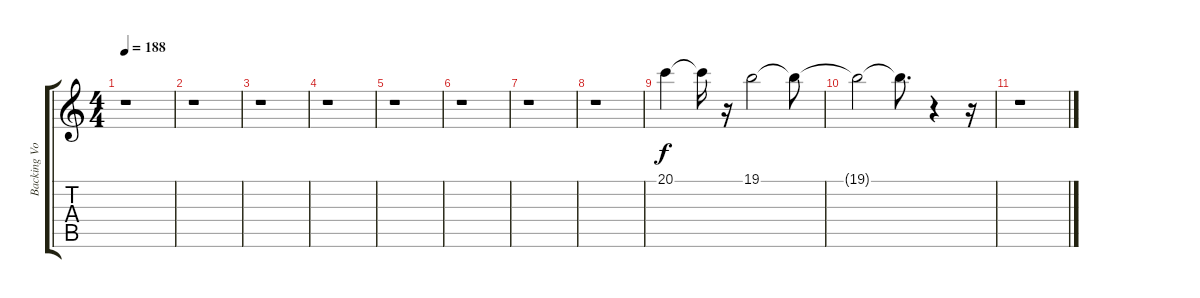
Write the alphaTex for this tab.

\track ("Backing Vocal" "Backing Vo") {instrument choiraahs}
\staff {score tabs}
\tuning (E4 B3 G3 D3 A2 E2) {hide}
\ts (4 4)
\tempo 188
\clef g2
\ks c
r.1{dy f} |
r.1 |
r.1 |
r.1 |
r.1 |
r.1 |
r.1 |
r.1 |
20.1.4 20.1{t}.16 r.16 19.1.2 19.1{t}.8 |
19.1{t}.2 19.1{t}.8{d} r.4 r.16 |
r.1
